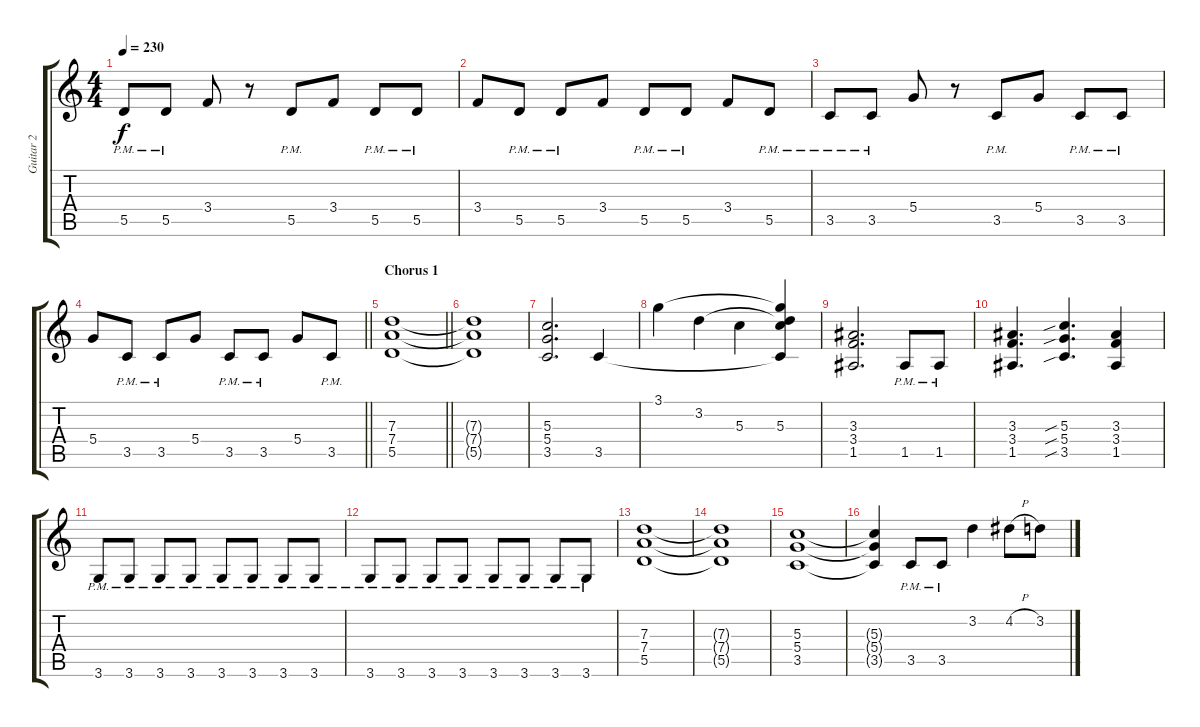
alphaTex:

\track ("Guitar 2" "Guitar 2") {instrument distortionguitar}
\staff {score tabs}
\tuning (E4 B3 G3 D3 A2 E2) {hide}
\ts (4 4)
\tempo 230
\clef g2
\ks c
5.5{pm}.8{dy f} 5.5{pm}.8 3.4.8 r.8 5.5{pm}.8 3.4.8 5.5{pm}.8 5.5{pm}.8 |
3.4.8 5.5{pm}.8 5.5{pm}.8 3.4.8 5.5{pm}.8 5.5{pm}.8 3.4.8 5.5{pm}.8 |
3.5{pm}.8 3.5{pm}.8 5.4.8 r.8 3.5{pm}.8 5.4.8 3.5{pm}.8 3.5{pm}.8 |
\barLineRight lightlight
5.4.8 3.5{pm}.8 3.5{pm}.8 5.4.8 3.5{pm}.8 3.5{pm}.8 5.4.8 3.5{pm}.8 |
\section ("" "Chorus 1")
\barLineRight lightlight
(7.3 7.4 5.5).1 |
(7.3{t} 7.4{t} 5.5{t}).1 |
(5.3 5.4 3.5).2{d} 3.5.4 |
3.1.4 3.2.4 5.3.4 (3.1{t} 3.2{t} 5.3 3.5{t}).4 |
(3.3 3.4 1.5).2{d} 1.5{pm}.8 1.5{pm}.8 |
(3.3 3.4 1.5).4{d} (5.3{sib} 5.4{sib} 3.5{sib}).4{d} (3.3 3.4 1.5).4 |
3.6{pm}.8 3.6{pm}.8 3.6{pm}.8 3.6{pm}.8 3.6{pm}.8 3.6{pm}.8 3.6{pm}.8 3.6{pm}.8 |
3.6{pm}.8 3.6{pm}.8 3.6{pm}.8 3.6{pm}.8 3.6{pm}.8 3.6{pm}.8 3.6{pm}.8 3.6{pm}.8 |
(7.3 7.4 5.5).1 |
(7.3{t} 7.4{t} 5.5{t}).1 |
(5.3 5.4 3.5).1 |
(5.3{t} 5.4{t} 3.5{t}).4 3.5{pm}.8 3.5{pm}.8 3.2.4 4.2{h}.8 3.2.8
